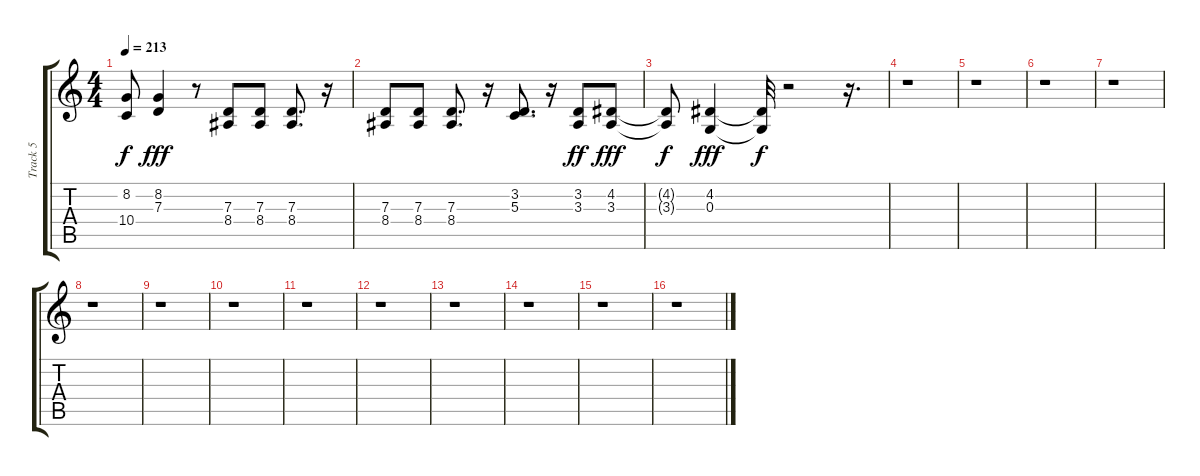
\track ("Track 5" "Track 5") {instrument choiraahs}
\staff {score tabs}
\tuning (E4 B3 G3 D3 A2 E2) {hide}
\ts (4 4)
\tempo 213
\clef g2
\ks c
(8.2{t} 10.4{t}).8{dy f} (8.2 7.3).4{dy fff} r.8 (7.3 8.4).8 (7.3 8.4).8 (7.3 8.4).8{d} r.16 |
(7.3 8.4).8 (7.3 8.4).8 (7.3 8.4).8{d} r.16 (3.2 5.3).8{d} r.16 (3.2 3.3).8{dy ff} (4.2 3.3).8{dy fff} |
(4.2{t} 3.3{t}).8{dy f} (4.2 0.3).4{dy fff} (4.2{t} 0.3{t}).32{dy f} r.2 r.16{d} |
r.1 |
r.1 |
r.1 |
r.1 |
r.1 |
r.1 |
r.1 |
r.1 |
r.1 |
r.1 |
r.1 |
r.1 |
r.1
